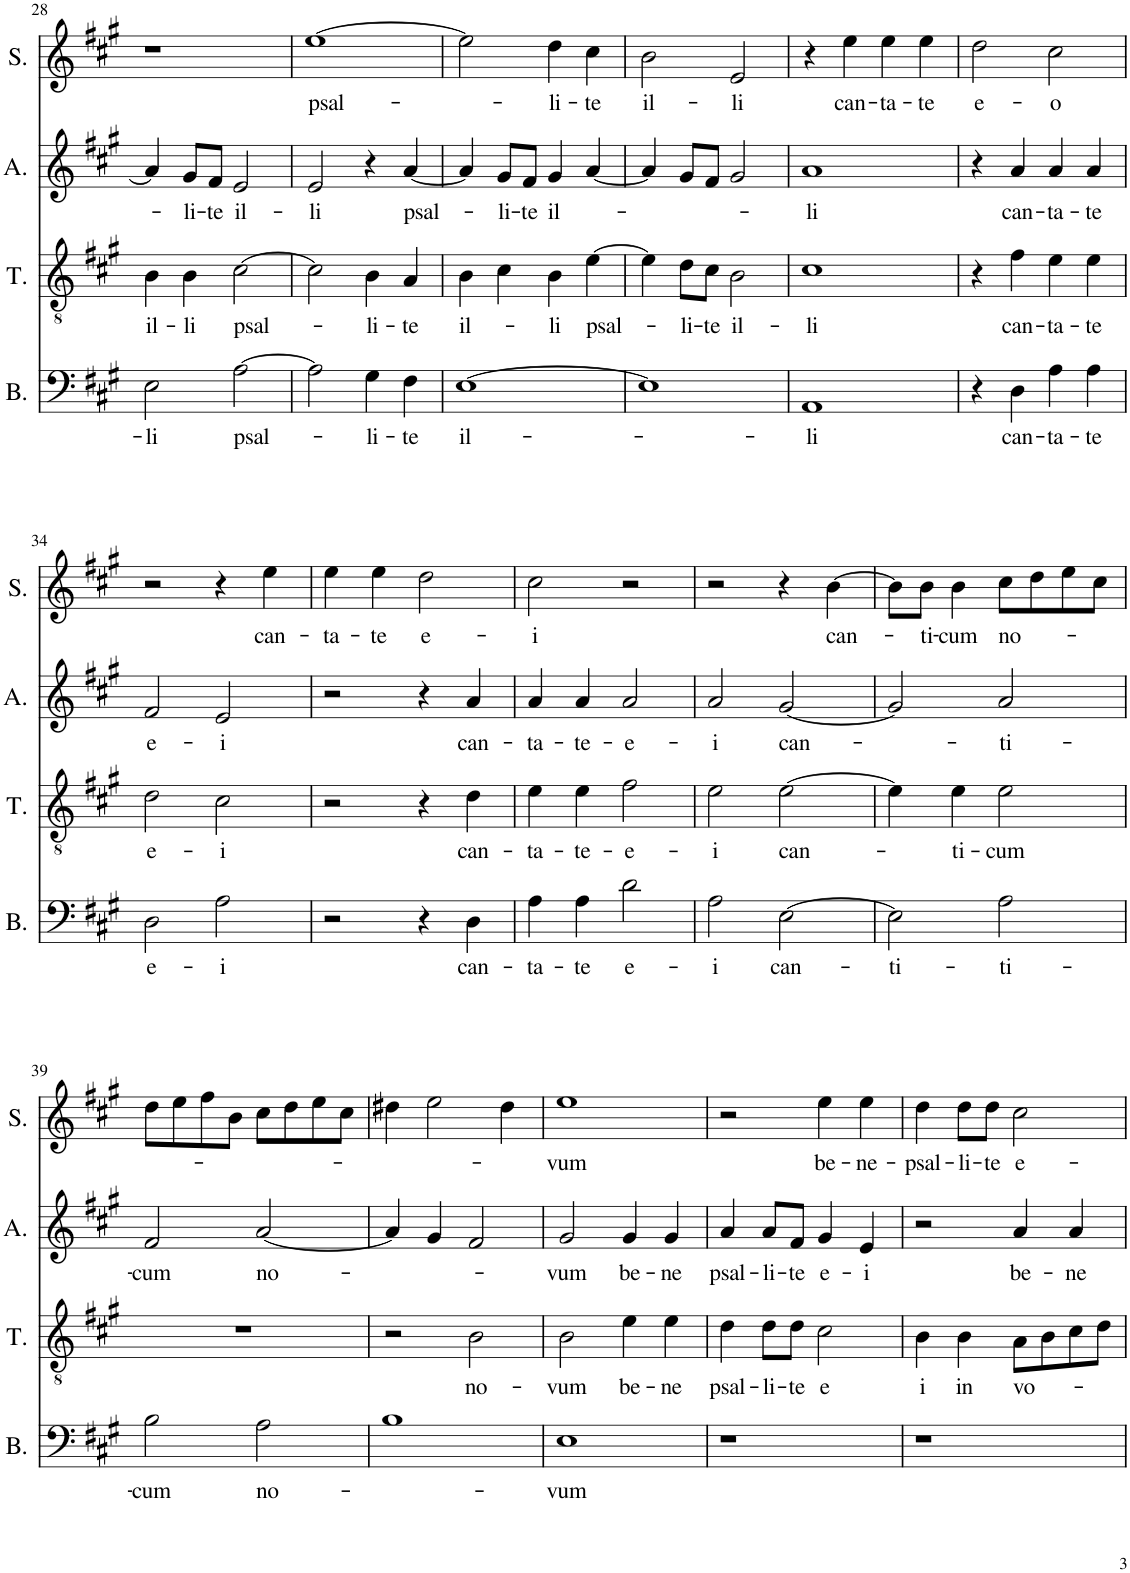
**kern	**text	**kern	**text	**kern	**text	**kern	**text
*part4	*part4	*part3	*part3	*part2	*part2	*part1	*part1
*staff4	*staff4	*staff3	*staff3	*staff2	*staff2	*staff1	*staff1
*I"Basse	*	*I"Ténor	*	*I"Alto	*	*I"Soprano	*
*I'B.	*	*I'T.	*	*I'A.	*	*I'S.	*
!!LO:PB:g=z
*clefF4	*	*clefGv2	*	*clefG2	*	*clefG2	*
*k[f#c#g#]	*	*k[f#c#g#]	*	*k[f#c#g#]	*	*k[f#c#g#]	*
*M2/2	*	*M2/2	*	*M2/2	*	*M2/2	*
*met(c|)	*	*met(c|)	*	*met(c|)	*	*met(c|)	*
=28	=28	=28	=28	=28	=28	=28	=28
!	!LO:LY:b	!	!LO:LY:b	!	!	!	!
2E\	-li	4B\	il-	4a/]	.	1r	.
!	!	!	!LO:LY:b	!	!LO:LY:b	!	!
.	.	4B\	-li	8g#/L	-li-	.	.
!	!	!	!	!	!LO:LY:b	!	!
.	.	.	.	8f#/J	-te	.	.
!	!LO:LY:b	!	!LO:LY:b	!	!LO:LY:b	!	!
[2A\	psal-	[2c#\	psal-	2e/	il-	.	.
=29	=29	=29	=29	=29	=29	=29	=29
!	!	!	!	!	!LO:LY:b	!	!LO:LY:b
2A\]	.	2c#\]	.	2e/	-li	[1ee	psal-
!	!LO:LY:b	!	!LO:LY:b	!	!	!	!
4G#\	-li-	4B\	-li-	4r	.	.	.
!	!LO:LY:b	!	!LO:LY:b	!	!LO:LY:b	!	!
4F#\	-te	4A/	-te	[4a/	psal-	.	.
=30	=30	=30	=30	=30	=30	=30	=30
!	!LO:LY:b	!	!LO:LY:b	!	!	!	!
[1E	il-	4B\	il-	4a/]	.	2ee\]	.
!	!	!	!	!	!LO:LY:b	!	!
.	.	4c#\	.	8g#/L	-li-	.	.
!	!	!	!	!	!LO:LY:b	!	!
.	.	.	.	8f#/J	-te	.	.
!	!	!	!LO:LY:b	!	!LO:LY:b	!	!LO:LY:b
.	.	4B\	-li	4g#/	il-	4dd\	-li-
!	!	!	!LO:LY:b	!	!	!	!LO:LY:b
.	.	[4e\	psal-	[4a/	.	4cc#\	-te
=31	=31	=31	=31	=31	=31	=31	=31
!	!	!	!	!	!	!	!LO:LY:b
1E]	.	4e\]	.	4a/]	.	2b\	il-
!	!	!	!LO:LY:b	!	!	!	!
.	.	8d\L	-li-	8g#/L	.	.	.
!	!	!	!LO:LY:b	!	!	!	!
.	.	8c#\J	-te	8f#/J	.	.	.
!	!	!	!LO:LY:b	!	!	!	!LO:LY:b
.	.	2B\	il-	2g#/	.	2e/	-li
=32	=32	=32	=32	=32	=32	=32	=32
!	!LO:LY:b	!	!LO:LY:b	!	!LO:LY:b	!	!
1AA	-li	1c#	-li	1a	-li	4r	.
!	!	!	!	!	!	!	!LO:LY:b
.	.	.	.	.	.	4ee\	can-
!	!	!	!	!	!	!	!LO:LY:b
.	.	.	.	.	.	4ee\	-ta-
!	!	!	!	!	!	!	!LO:LY:b
.	.	.	.	.	.	4ee\	-te
=33	=33	=33	=33	=33	=33	=33	=33
!	!	!	!	!	!	!	!LO:LY:b
4r	.	4r	.	4r	.	2dd\	e-
!	!LO:LY:b	!	!LO:LY:b	!	!LO:LY:b	!	!
4D\	can-	4f#\	can-	4a/	can-	.	.
!	!LO:LY:b	!	!LO:LY:b	!	!LO:LY:b	!	!LO:LY:b
4A\	-ta-	4e\	-ta-	4a/	-ta-	2cc#\	-o
!	!LO:LY:b	!	!LO:LY:b	!	!LO:LY:b	!	!
4A\	-te	4e\	-te	4a/	-te	.	.
!!LO:LB:g=z
=34	=34	=34	=34	=34	=34	=34	=34
!	!LO:LY:b	!	!LO:LY:b	!	!LO:LY:b	!	!
2D\	e-	2d\	e-	2f#/	e-	2r	.
!	!LO:LY:b	!	!LO:LY:b	!	!LO:LY:b	!	!
2A\	-i	2c#\	-i	2e/	-i	4r	.
!	!	!	!	!	!	!	!LO:LY:b
.	.	.	.	.	.	4ee\	can-
=35	=35	=35	=35	=35	=35	=35	=35
!	!	!	!	!	!	!	!LO:LY:b
2r	.	2r	.	2r	.	4ee\	-ta-
!	!	!	!	!	!	!	!LO:LY:b
.	.	.	.	.	.	4ee\	-te
!	!	!	!	!	!	!	!LO:LY:b
4r	.	4r	.	4r	.	2dd\	e-
!	!LO:LY:b	!	!LO:LY:b	!	!LO:LY:b	!	!
4D\	can-	4d\	can-	4a/	can-	.	.
=36	=36	=36	=36	=36	=36	=36	=36
!	!LO:LY:b	!	!LO:LY:b	!	!LO:LY:b	!	!LO:LY:b
4A\	-ta-	4e\	-ta-	4a/	-ta-	2cc#\	-i
!	!LO:LY:b	!	!LO:LY:b	!	!LO:LY:b	!	!
4A\	-te	4e\	-te-	4a/	-te-	.	.
!	!LO:LY:b	!	!LO:LY:b	!	!LO:LY:b	!	!
2d\	e-	2f#\	-e-	2a/	-e-	2r	.
=37	=37	=37	=37	=37	=37	=37	=37
!	!LO:LY:b	!	!LO:LY:b	!	!LO:LY:b	!	!
2A\	-i	2e\	-i	2a/	-i	2r	.
!	!LO:LY:b	!	!LO:LY:b	!	!LO:LY:b	!	!
[2E\	can-	[2e\	can-	[2g#/	can-	4r	.
!	!	!	!	!	!	!	!LO:LY:b
.	.	.	.	.	.	[4b\	can-
=38	=38	=38	=38	=38	=38	=38	=38
!	!LO:LY:b	!	!	!	!	!	!
2E\]	-ti-	4e\]	.	2g#/]	.	8b\L]	.
!	!	!	!	!	!	!	!LO:LY:b
.	.	.	.	.	.	8b\J	-ti-
!	!	!	!LO:LY:b	!	!	!	!LO:LY:b
.	.	4e\	-ti-	.	.	4b\	-cum
!	!LO:LY:b	!	!LO:LY:b	!	!LO:LY:b	!	!LO:LY:b
2A\	-ti-	2e\	-cum	2a/	-ti-	8cc#\L	no-
.	.	.	.	.	.	8dd\	.
.	.	.	.	.	.	8ee\	.
.	.	.	.	.	.	8cc#\J	.
!!LO:LB:g=z
=39	=39	=39	=39	=39	=39	=39	=39
!	!LO:LY:b	!	!	!	!LO:LY:b	!	!
2B\	-cum	1r	.	2f#/	-cum	8dd\L	.
.	.	.	.	.	.	8ee\	.
.	.	.	.	.	.	8ff#\	.
.	.	.	.	.	.	8b\J	.
!	!LO:LY:b	!	!	!	!LO:LY:b	!	!
2A\	no-	.	.	[2a/	no-	8cc#\L	.
.	.	.	.	.	.	8dd\	.
.	.	.	.	.	.	8ee\	.
.	.	.	.	.	.	8cc#\J	.
=40	=40	=40	=40	=40	=40	=40	=40
1B	.	2r	.	4a/]	.	4dd#X\	.
.	.	.	.	4g#/	.	2ee\	.
!	!	!	!LO:LY:b	!	!	!	!
.	.	2B\	no-	2f#/	.	.	.
.	.	.	.	.	.	4dd#\	.
=41	=41	=41	=41	=41	=41	=41	=41
!	!LO:LY:b	!	!LO:LY:b	!	!LO:LY:b	!	!LO:LY:b
1E	-vum	2B\	-vum	2g#/	-vum	1ee	-vum
!	!	!	!LO:LY:b	!	!LO:LY:b	!	!
.	.	4e\	be-	4g#/	be-	.	.
!	!	!	!LO:LY:b	!	!LO:LY:b	!	!
.	.	4e\	-ne	4g#/	-ne	.	.
=42	=42	=42	=42	=42	=42	=42	=42
!	!	!	!LO:LY:b	!	!LO:LY:b	!	!
1r	.	4d\	psal-	4a/	psal-	2r	.
!	!	!	!LO:LY:b	!	!LO:LY:b	!	!
.	.	8d\L	-li-	8a/L	-li-	.	.
!	!	!	!LO:LY:b	!	!LO:LY:b	!	!
.	.	8d\J	-te	8f#/J	-te	.	.
!	!	!	!LO:LY:b	!	!LO:LY:b	!	!LO:LY:b
.	.	2c#\	e	4g#/	e-	4ee\	be-
!	!	!	!	!	!LO:LY:b	!	!LO:LY:b
.	.	.	.	4e/	-i	4ee\	-ne-
=43	=43	=43	=43	=43	=43	=43	=43
!	!	!	!LO:LY:b	!	!	!	!LO:LY:b
1r	.	4B\	i	2r	.	4dd\	-psal-
!	!	!	!LO:LY:b	!	!	!	!LO:LY:b
.	.	4B\	in	.	.	8dd\L	-li-
!	!	!	!	!	!	!	!LO:LY:b
.	.	.	.	.	.	8dd\J	-te
!	!	!	!LO:LY:b	!	!LO:LY:b	!	!LO:LY:b
.	.	8A\L	vo-	4a/	be-	2cc#\	e-
.	.	8B\	.	.	.	.	.
!	!	!	!	!	!LO:LY:b	!	!
.	.	8c#\	.	4a/	-ne	.	.
.	.	8d\J	.	.	.	.	.
=	=	=	=	=	=	=	=
*-	*-	*-	*-	*-	*-	*-	*-
